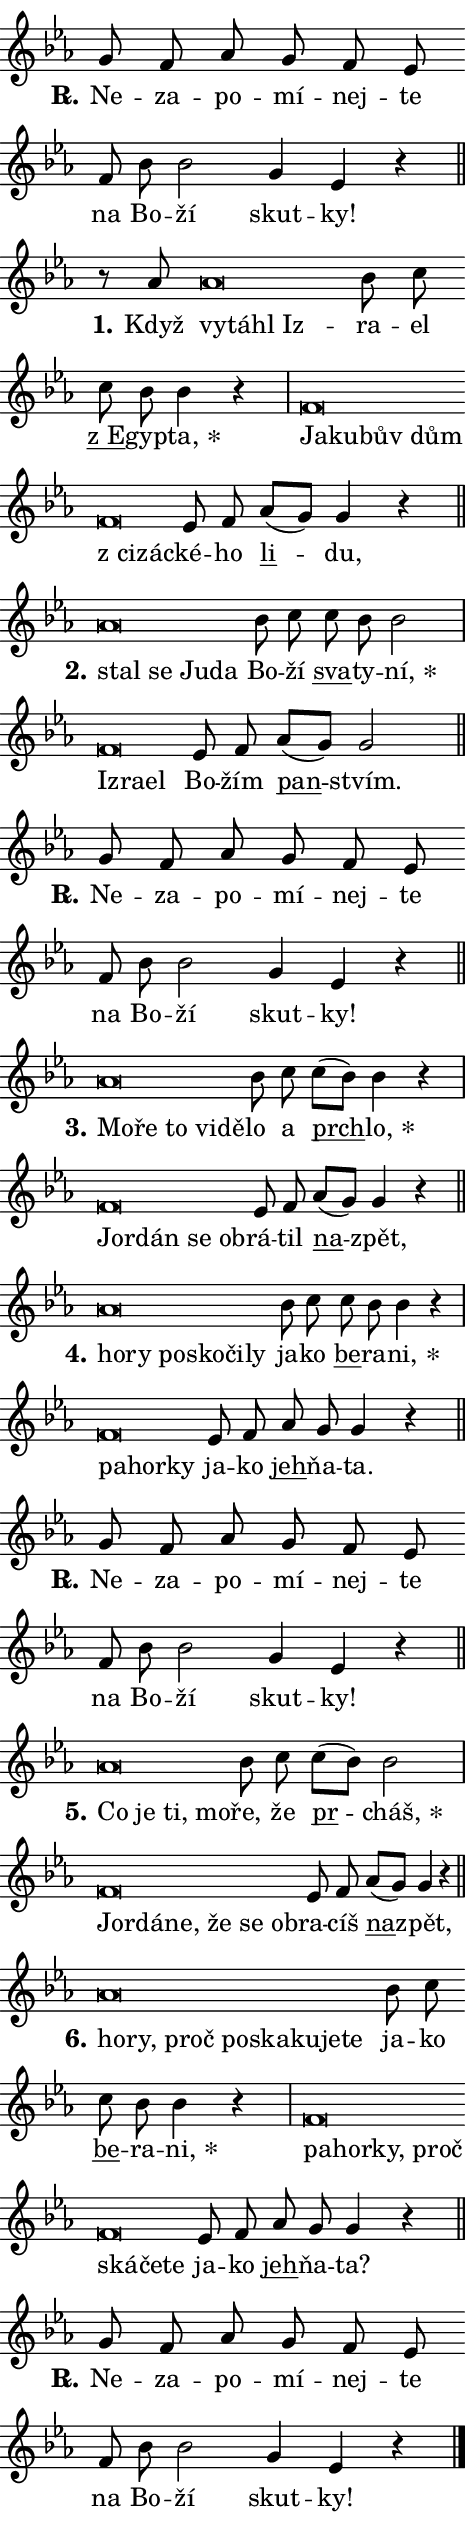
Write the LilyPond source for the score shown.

\version "2.24.0"
\header { tagline = "" }
\paper {
  indent = 0\cm
  top-margin = 0\cm
  right-margin = 0.13\cm % to fit lyric hyphens
  bottom-margin = 0\cm
  left-margin = 0\cm
  paper-width = 8\cm
  page-breaking = #ly:one-page-breaking
  system-system-spacing.basic-distance = #11
  score-system-spacing.basic-distance = #11
  ragged-last = ##f
}


%% Author: Thomas Morley
%% https://lists.gnu.org/archive/html/lilypond-user/2020-05/msg00002.html
#(define (line-position grob)
"Returns position of @var[grob} in current system:
   @code{'start}, if at first time-step
   @code{'end}, if at last time-step
   @code{'middle} otherwise
"
  (let* ((col (ly:item-get-column grob))
         (ln (ly:grob-object col 'left-neighbor))
         (rn (ly:grob-object col 'right-neighbor))
         (col-to-check-left (if (ly:grob? ln) ln col))
         (col-to-check-right (if (ly:grob? rn) rn col))
         (break-dir-left
           (and
             (ly:grob-property col-to-check-left 'non-musical #f)
             (ly:item-break-dir col-to-check-left)))
         (break-dir-right
           (and
             (ly:grob-property col-to-check-right 'non-musical #f)
             (ly:item-break-dir col-to-check-right))))
        (cond ((eqv? 1 break-dir-left) 'start)
              ((eqv? -1 break-dir-right) 'end)
              (else 'middle))))

#(define (tranparent-at-line-position vctor)
  (lambda (grob)
  "Relying on @code{line-position} select the relevant enry from @var{vctor}.
Used to determine transparency,"
    (case (line-position grob)
      ((end) (not (vector-ref vctor 0)))
      ((middle) (not (vector-ref vctor 1)))
      ((start) (not (vector-ref vctor 2))))))

noteHeadBreakVisibility =
#(define-music-function (break-visibility)(vector?)
"Makes @code{NoteHead}s transparent relying on @var{break-visibility}"
#{
  \override NoteHead.transparent =
    #(tranparent-at-line-position break-visibility)
#})

#(define delete-ledgers-for-transparent-note-heads
  (lambda (grob)
    "Reads whether a @code{NoteHead} is transparent.
If so this @code{NoteHead} is removed from @code{'note-heads} from
@var{grob}, which is supposed to be @code{LedgerLineSpanner}.
As a result ledgers are not printed for this @code{NoteHead}"
    (let* ((nhds-array (ly:grob-object grob 'note-heads))
           (nhds-list
             (if (ly:grob-array? nhds-array)
                 (ly:grob-array->list nhds-array)
                 '()))
           ;; Relies on the transparent-property being done before
           ;; Staff.LedgerLineSpanner.after-line-breaking is executed.
           ;; This is fragile ...
           (to-keep
             (remove
               (lambda (nhd)
                 (ly:grob-property nhd 'transparent #f))
               nhds-list)))
      ;; TODO find a better method to iterate over grob-arrays, similiar
      ;; to filter/remove etc for lists
      ;; For now rebuilt from scratch
      (set! (ly:grob-object grob 'note-heads)  '())
      (for-each
        (lambda (nhd)
          (ly:pointer-group-interface::add-grob grob 'note-heads nhd))
        to-keep))))

squashNotes = {
  \override NoteHead.X-extent = #'(-0.2 . 0.2)
  \override NoteHead.Y-extent = #'(-0.75 . 0)
  \override NoteHead.stencil =
    #(lambda (grob)
       (let ((pos (ly:grob-property grob 'staff-position)))
         (begin
           (if (< pos -7) (display "ERROR: Lower brevis then expected\n") (display ""))
           (if (<= pos -6) ly:text-interface::print ly:note-head::print))))
}
unSquashNotes = {
  \revert NoteHead.X-extent
  \revert NoteHead.Y-extent
  \revert NoteHead.stencil
}

hideNotes = \noteHeadBreakVisibility #begin-of-line-visible
unHideNotes = \noteHeadBreakVisibility #all-visible

% work-around for resetting accidentals
% https://lilypond.org/doc/v2.23/Documentation/notation/displaying-rhythms#unmetered-music
cadenzaMeasure = {
  \cadenzaOff
  \partial 1024 s1024
  \cadenzaOn
}

#(define-markup-command (accent layout props text) (markup?)
  "Underline accented syllable"
  (interpret-markup layout props
    #{\markup \override #'(offset . 4.3) \underline { #text }#}))

responsum = \markup \concat {
  "R" \hspace #-1.05 \path #0.1 #'((moveto 0 0.07) (lineto 0.9 0.8)) \hspace #0.05 "."
}

spaceSize = #0.6828661417322834 % exact space size for TeX Gyre Schola

\layout {
  \context {
    \Staff
    \remove "Time_signature_engraver"
    \override LedgerLineSpanner.after-line-breaking = #delete-ledgers-for-transparent-note-heads
  }
  \context {
    \Lyrics {
      \override LyricSpace.minimum-distance = \spaceSize
      \override LyricText.font-name = #"TeX Gyre Schola"
      \override LyricText.font-size = 1
      \override StanzaNumber.font-name = #"TeX Gyre Schola Bold"
      \override StanzaNumber.font-size = 1
    }
  }
  \context {
    \Score 
    \override NoteHead.text =
      #(lambda (grob) 
        (let ((pos (ly:grob-property grob 'staff-position)))
          #{\markup {
            \combine
              \halign #-0.55 \raise #(if (= pos -6) 0 0.5) \override #'(thickness . 2) \draw-line #'(3.2 . 0)
              \musicglyph "noteheads.sM1"
          }#}))
  }
}

% magnetic-lyrics.ily
%
%   written by
%     Jean Abou Samra <jean@abou-samra.fr>
%     Werner Lemberg <wl@gnu.org>
%
%   adapted by
%     Jiri Hon <jiri.hon@gmail.com>
%
% Version 2022-Apr-15

% https://www.mail-archive.com/lilypond-user@gnu.org/msg149350.html

#(define (Left_hyphen_pointer_engraver context)
   "Collect syllable-hyphen-syllable occurrences in lyrics and store
them in properties.  This engraver only looks to the left.  For
example, if the lyrics input is @code{foo -- bar}, it does the
following.

@itemize @bullet
@item
Set the @code{text} property of the @code{LyricHyphen} grob between
@q{foo} and @q{bar} to @code{foo}.

@item
Set the @code{left-hyphen} property of the @code{LyricText} grob with
text @q{foo} to the @code{LyricHyphen} grob between @q{foo} and
@q{bar}.
@end itemize

Use this auxiliary engraver in combination with the
@code{lyric-@/text::@/apply-@/magnetic-@/offset!} hook."
   (let ((hyphen #f)
         (text #f))
     (make-engraver
      (acknowledgers
       ((lyric-syllable-interface engraver grob source-engraver)
        (set! text grob)))
      (end-acknowledgers
       ((lyric-hyphen-interface engraver grob source-engraver)
        ;(when (not (grob::has-interface grob 'lyric-space-interface))
          (set! hyphen grob)));)
      ((stop-translation-timestep engraver)
       (when (and text hyphen)
         (ly:grob-set-object! text 'left-hyphen hyphen))
       (set! text #f)
       (set! hyphen #f)))))

#(define (lyric-text::apply-magnetic-offset! grob)
   "If the space between two syllables is less than the value in
property @code{LyricText@/.details@/.squash-threshold}, move the right
syllable to the left so that it gets concatenated with the left
syllable.

Use this function as a hook for
@code{LyricText@/.after-@/line-@/breaking} if the
@code{Left_@/hyphen_@/pointer_@/engraver} is active."
   (let ((hyphen (ly:grob-object grob 'left-hyphen #f)))
     (when hyphen
       (let ((left-text (ly:spanner-bound hyphen LEFT)))
         (when (grob::has-interface left-text 'lyric-syllable-interface)
           (let* ((common (ly:grob-common-refpoint grob left-text X))
                  (this-x-ext (ly:grob-extent grob common X))
                  (left-x-ext
                   (begin
                     ;; Trigger magnetism for left-text.
                     (ly:grob-property left-text 'after-line-breaking)
                     (ly:grob-extent left-text common X)))
                  ;; `delta` is the gap width between two syllables.
                  (delta (- (interval-start this-x-ext)
                            (interval-end left-x-ext)))
                  (details (ly:grob-property grob 'details))
                  (threshold (assoc-get 'squash-threshold details 0.2)))
             (when (< delta threshold)
               (let* (;; We have to manipulate the input text so that
                      ;; ligatures crossing syllable boundaries are not
                      ;; disabled.  For languages based on the Latin
                      ;; script this is essentially a beautification.
                      ;; However, for non-Western scripts it can be a
                      ;; necessity.
                      (lt (ly:grob-property left-text 'text))
                      (rt (ly:grob-property grob 'text))
                      (is-space (grob::has-interface hyphen 'lyric-space-interface))
                      (space (if is-space " " ""))
                      (extra-delta (if is-space spaceSize 0))
                      ;; Append new syllable.
                      (ltrt-space (if (and (string? lt) (string? rt))
                                (string-append lt space rt)
                                (make-concat-markup (list lt space rt))))
                      ;; Right-align `ltrt` to the right side.
                      (ltrt-space-markup (grob-interpret-markup
                               grob
                               (make-translate-markup
                                (cons (interval-length this-x-ext) 0)
                                (make-right-align-markup ltrt-space)))))
                 (begin
                   ;; Don't print `left-text`.
                   (ly:grob-set-property! left-text 'stencil #f)
                   ;; Set text and stencil (which holds all collected
                   ;; syllables so far) and shift it to the left.
                   (ly:grob-set-property! grob 'text ltrt-space)
                   (ly:grob-set-property! grob 'stencil ltrt-space-markup)
                   (ly:grob-translate-axis! grob (- (- delta extra-delta)) X))))))))))


#(define (lyric-hyphen::displace-bounds-first grob)
   ;; Make very sure this callback isn't triggered too early.
   (let ((left (ly:spanner-bound grob LEFT))
         (right (ly:spanner-bound grob RIGHT)))
     (ly:grob-property left 'after-line-breaking)
     (ly:grob-property right 'after-line-breaking)
     (ly:lyric-hyphen::print grob)))

squashThreshold = #0.4

\layout {
  \context {
    \Lyrics
    \consists #Left_hyphen_pointer_engraver
    \override LyricText.after-line-breaking =
      #lyric-text::apply-magnetic-offset!
    \override LyricHyphen.stencil = #lyric-hyphen::displace-bounds-first
    \override LyricText.details.squash-threshold = \squashThreshold
    \override LyricHyphen.minimum-distance = 0
    \override LyricHyphen.minimum-length = \squashThreshold
  }
}

squashText = \override LyricText.details.squash-threshold = 9999
unSquashText = \override LyricText.details.squash-threshold = \squashThreshold

leftText = \override LyricText.self-alignment-X = #LEFT
unLeftText = \revert LyricText.self-alignment-X

starOffset = #(lambda (grob) 
                (let ((x_offset (ly:self-alignment-interface::aligned-on-x-parent grob)))
                  (if (= x_offset 0) 0 (+ x_offset 1.2))))

star = #(define-music-function (syllable)(string?)
"Append star separator at the end of a syllable"
#{
  \once \override LyricText.X-offset = #starOffset
  \lyricmode { \markup {
    #syllable
    \override #'((font-name . "TeX Gyre Schola Bold")) \hspace #0.2 \lower #0.65 \larger "*"
  } }
#})

starAccent = #(define-music-function (syllable)(string?)
"Append star separator at the end of a syllable and make accent"
#{
  \once \override LyricText.X-offset = #starOffset
  \lyricmode { \markup {
    \accent #syllable
    \override #'((font-name . "TeX Gyre Schola Bold")) \hspace #0.2 \lower #0.65 \larger "*"
  } }
#})

breath = #(define-music-function (syllable)(string?)
"Append breathing indicator at the end of a syllable"
#{
  \lyricmode { \markup { #syllable "+" } }
#})

optionalBreath = #(define-music-function (syllable)(string?)
"Append optional breathing indicator at the end of a syllable"
#{
  \lyricmode { \markup { #syllable "(+)" } }
#})


\score {
    <<
        \new Voice = "melody" { \cadenzaOn \key es \major \relative { g'8 f as g f es \bar "" f bes bes2 g4 es r \cadenzaMeasure \bar "||" \break } }
        \new Lyrics \lyricsto "melody" { \lyricmode { \set stanza = \responsum
Ne -- za -- po -- mí -- nej -- te na Bo -- ží skut -- ky! } }
    >>
    \layout {}
}

\score {
    <<
        \new Voice = "melody" { \cadenzaOn \key es \major \relative { r8 as'8 \squashNotes as\breve*1/16 \hideNotes \breve*1/16 \bar "" \breve*1/16 \breve*1/16 \bar "" \unHideNotes \unSquashNotes bes8 c \bar "" c bes bes4 r \cadenzaMeasure \bar "|" \squashNotes f\breve*1/16 \hideNotes \breve*1/16 \bar "" \breve*1/16 \bar "" \breve*1/16 \bar "" \breve*1/16 \breve*1/16 \bar "" \unHideNotes \unSquashNotes es8 f \bar "" as[( g)] g4 r \cadenzaMeasure \bar "||" \break } }
        \new Lyrics \lyricsto "melody" { \lyricmode { \set stanza = "1."
Když \leftText vy -- \squashText tá -- hl Iz -- \unLeftText \unSquashText ra -- el \markup \accent "z E" -- gyp -- \star ta, \leftText Ja -- \squashText ku -- bův dům "z ci" -- zác -- \unLeftText \unSquashText ké -- ho \markup \accent li -- du, } }
    >>
    \layout {}
}

\score {
    <<
        \new Voice = "melody" { \cadenzaOn \key es \major \relative { \squashNotes as'\breve*1/16 \hideNotes \breve*1/16 \bar "" \breve*1/16 \breve*1/16 \bar "" \unHideNotes \unSquashNotes bes8 c \bar "" c bes bes2 \cadenzaMeasure \bar "|" \squashNotes f\breve*1/16 \hideNotes \breve*1/16 \breve*1/16 \bar "" \unHideNotes \unSquashNotes es8 f \bar "" as[( g)] g2 \cadenzaMeasure \bar "||" \break } }
        \new Lyrics \lyricsto "melody" { \lyricmode { \set stanza = "2."
\leftText stal \squashText se Ju -- da \unLeftText \unSquashText Bo -- ží \markup \accent sva -- ty -- \star ní, \leftText Iz -- \squashText ra -- el \unLeftText \unSquashText Bo -- žím \markup \accent pan -- stvím. } }
    >>
    \layout {}
}

\score {
    <<
        \new Voice = "melody" { \cadenzaOn \key es \major \relative { g'8 f as g f es \bar "" f bes bes2 g4 es r \cadenzaMeasure \bar "||" \break } }
        \new Lyrics \lyricsto "melody" { \lyricmode { \set stanza = \responsum
Ne -- za -- po -- mí -- nej -- te na Bo -- ží skut -- ky! } }
    >>
    \layout {}
}

\score {
    <<
        \new Voice = "melody" { \cadenzaOn \key es \major \relative { \squashNotes as'\breve*1/16 \hideNotes \breve*1/16 \bar "" \breve*1/16 \bar "" \breve*1/16 \breve*1/16 \bar "" \unHideNotes \unSquashNotes bes8 c \bar "" c[( bes)] bes4 r \cadenzaMeasure \bar "|" \squashNotes f\breve*1/16 \hideNotes \breve*1/16 \bar "" \breve*1/16 \breve*1/16 \bar "" \unHideNotes \unSquashNotes es8 f \bar "" as[( g)] g4 r \cadenzaMeasure \bar "||" \break } }
        \new Lyrics \lyricsto "melody" { \lyricmode { \set stanza = "3."
\leftText Mo -- \squashText ře to vi -- dě -- \unLeftText \unSquashText lo a \markup \accent prch -- \star lo, \leftText Jor -- \squashText dán se ob -- \unLeftText \unSquashText rá -- til \markup \accent na -- zpět, } }
    >>
    \layout {}
}

\score {
    <<
        \new Voice = "melody" { \cadenzaOn \key es \major \relative { \squashNotes as'\breve*1/16 \hideNotes \breve*1/16 \bar "" \breve*1/16 \bar "" \breve*1/16 \bar "" \breve*1/16 \breve*1/16 \bar "" \unHideNotes \unSquashNotes bes8 c \bar "" c bes bes4 r \cadenzaMeasure \bar "|" \squashNotes f\breve*1/16 \hideNotes \breve*1/16 \breve*1/16 \bar "" \unHideNotes \unSquashNotes es8 f \bar "" as g g4 r \cadenzaMeasure \bar "||" \break } }
        \new Lyrics \lyricsto "melody" { \lyricmode { \set stanza = "4."
\leftText ho -- \squashText ry po -- sko -- či -- ly \unLeftText \unSquashText ja -- ko \markup \accent be -- ra -- \star ni, \leftText pa -- \squashText hor -- ky \unLeftText \unSquashText ja -- ko \markup \accent jeh -- ňa -- ta. } }
    >>
    \layout {}
}

\score {
    <<
        \new Voice = "melody" { \cadenzaOn \key es \major \relative { g'8 f as g f es \bar "" f bes bes2 g4 es r \cadenzaMeasure \bar "||" \break } }
        \new Lyrics \lyricsto "melody" { \lyricmode { \set stanza = \responsum
Ne -- za -- po -- mí -- nej -- te na Bo -- ží skut -- ky! } }
    >>
    \layout {}
}

\score {
    <<
        \new Voice = "melody" { \cadenzaOn \key es \major \relative { \squashNotes as'\breve*1/16 \hideNotes \breve*1/16 \bar "" \breve*1/16 \breve*1/16 \bar "" \unHideNotes \unSquashNotes bes8 c \bar "" c[( bes)] bes2 \cadenzaMeasure \bar "|" \squashNotes f\breve*1/16 \hideNotes \breve*1/16 \bar "" \breve*1/16 \bar "" \breve*1/16 \bar "" \breve*1/16 \breve*1/16 \bar "" \unHideNotes \unSquashNotes es8 f \bar "" as[( g)] g4 r \cadenzaMeasure \bar "||" \break } }
        \new Lyrics \lyricsto "melody" { \lyricmode { \set stanza = "5."
\leftText Co \squashText je ti, mo -- \unLeftText \unSquashText ře, že \markup \accent pr -- \star cháš, \leftText Jor -- \squashText dá -- ne, že se ob -- \unLeftText \unSquashText ra -- cíš \markup \accent na -- zpět, } }
    >>
    \layout {}
}

\score {
    <<
        \new Voice = "melody" { \cadenzaOn \key es \major \relative { \squashNotes as'\breve*1/16 \hideNotes \breve*1/16 \bar "" \breve*1/16 \bar "" \breve*1/16 \bar "" \breve*1/16 \bar "" \breve*1/16 \bar "" \breve*1/16 \breve*1/16 \bar "" \unHideNotes \unSquashNotes bes8 c \bar "" c bes bes4 r \cadenzaMeasure \bar "|" \squashNotes f\breve*1/16 \hideNotes \breve*1/16 \bar "" \breve*1/16 \bar "" \breve*1/16 \bar "" \breve*1/16 \bar "" \breve*1/16 \breve*1/16 \bar "" \unHideNotes \unSquashNotes es8 f \bar "" as g g4 r \cadenzaMeasure \bar "||" \break } }
        \new Lyrics \lyricsto "melody" { \lyricmode { \set stanza = "6."
\leftText ho -- \squashText ry, proč po -- ska -- ku -- je -- te \unLeftText \unSquashText ja -- ko \markup \accent be -- ra -- \star ni, \leftText pa -- \squashText hor -- ky, proč ská -- če -- te \unLeftText \unSquashText ja -- ko \markup \accent jeh -- ňa -- ta? } }
    >>
    \layout {}
}

\score {
    <<
        \new Voice = "melody" { \cadenzaOn \key es \major \relative { g'8 f as g f es \bar "" f bes bes2 g4 es r \cadenzaMeasure \bar "||" \break } \bar "|." }
        \new Lyrics \lyricsto "melody" { \lyricmode { \set stanza = \responsum
Ne -- za -- po -- mí -- nej -- te na Bo -- ží skut -- ky! } }
    >>
    \layout {}
}
